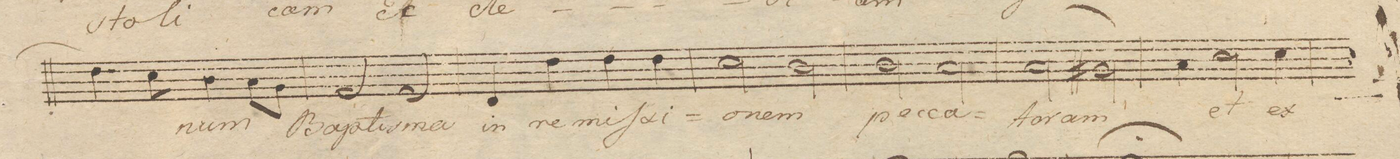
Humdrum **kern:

**kern	**text	**dynam
*I"Tenore Solo	*	*
*clefC4	*	*
*k[]	*	*
*met(c|)	*	*
*M2/2	*	*
4.c\]	-num	.
8B\	.	.
4A\	.	.
8G/L	Bap-	.
8F/J	.	.
=198	=198	=198
2E/	-tis-	.
2D/	-ma	.
=199	=199	=199
4C/	in	.
4c\	re-	.
4c\	-mis-	.
4c\	-si-	.
=200	=200	=200
2B\	-o-	.
2A\	-nem	.
=201	=201	=201
2A\	pec-	.
2G/	-ca-	.
=202	=202	=202
(2G/	-to-	.
2F#X/)	-ram	.
=203	=203	=203
4G/	.	.
2B\	et	.
4B\	ex-	.
=204	=204	=204
*-	*-	*-
